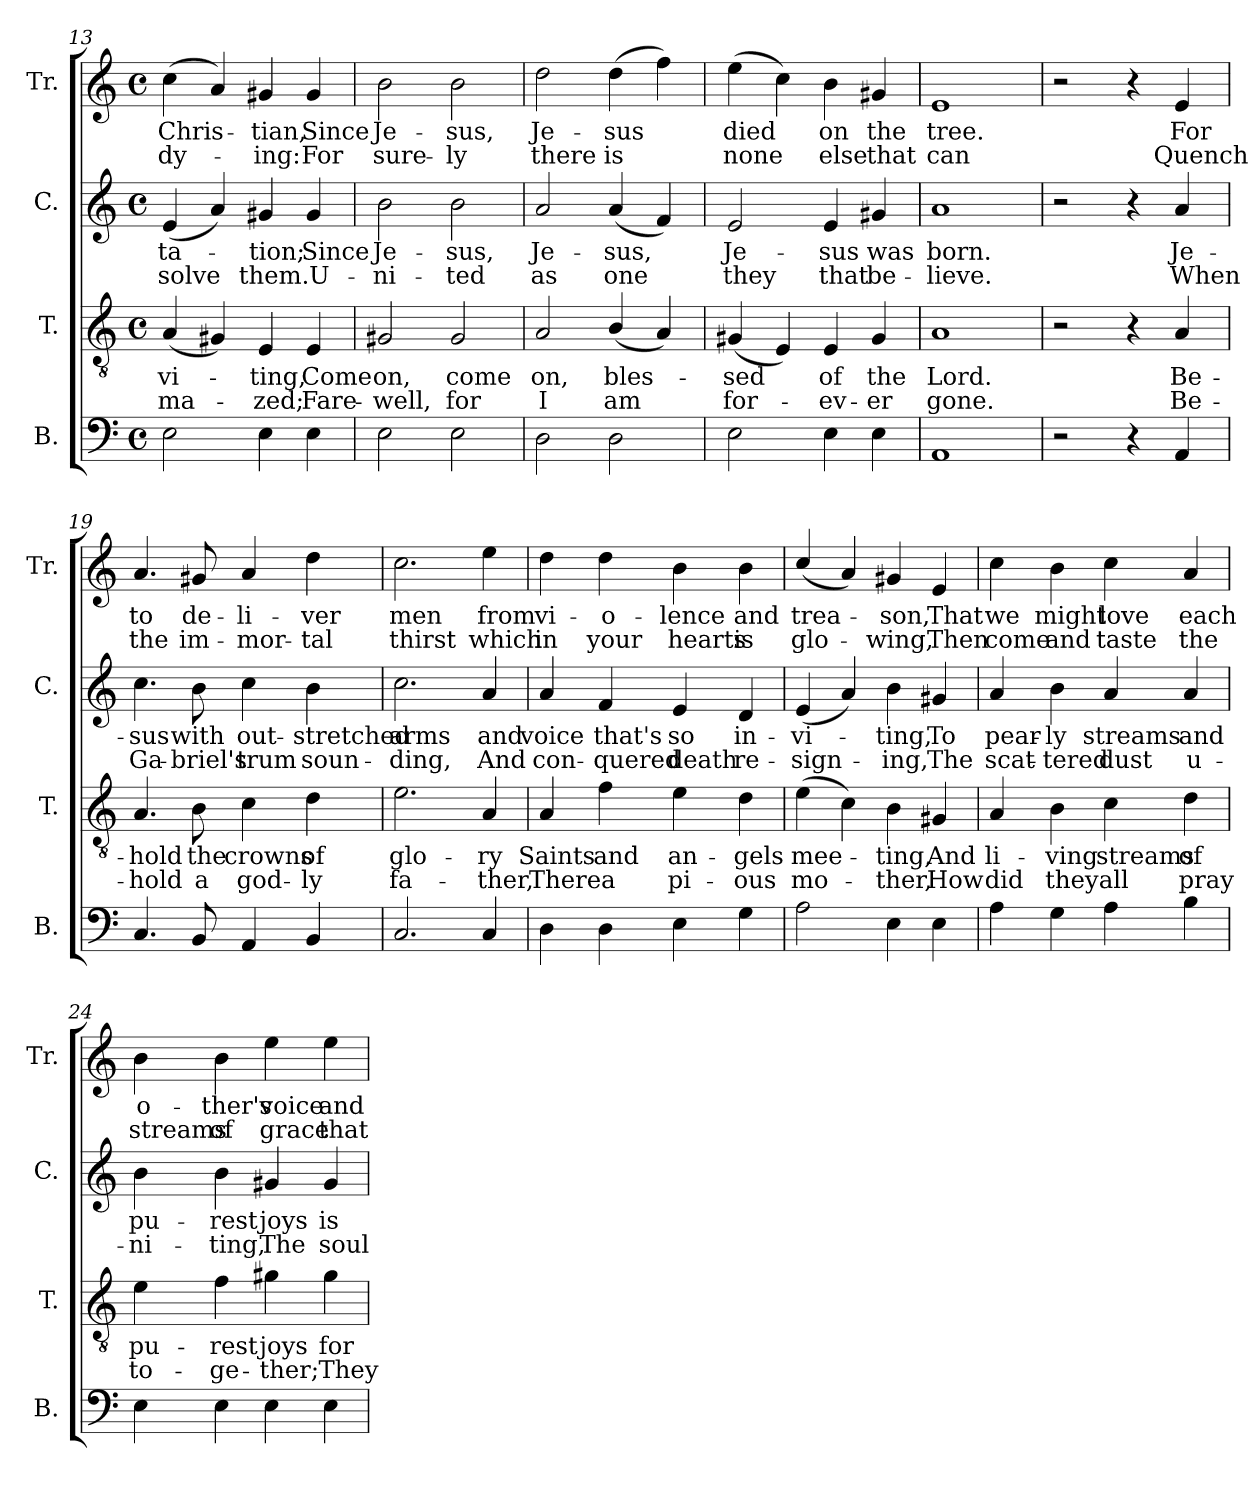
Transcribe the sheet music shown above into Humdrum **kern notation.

**kern	**kern	**text	**text	**kern	**text	**text	**kern	**text	**text
*part4	*part3	*part3	*part3	*part2	*part2	*part2	*part1	*part1	*part1
*staff4	*staff3	*staff3	*staff3	*staff2	*staff2	*staff2	*staff1	*staff1	*staff1
*I"B.	*I"T.	*	*	*I"C.	*	*	*I"Tr.	*	*
*I'B.	*I'T.	*	*	*I'C.	*	*	*I'Tr.	*	*
!!LO:LB:g=z
*clefF4	*clefGv2	*	*	*clefG2	*	*	*clefG2	*	*
*k[]	*k[]	*	*	*k[]	*	*	*k[]	*	*
*M4/4	*M4/4	*	*	*M4/4	*	*	*M4/4	*	*
*met(c)	*met(c)	*	*	*met(c)	*	*	*met(c)	*	*
=13	=13	=13	=13	=13	=13	=13	=13	=13	=13
2E\	(4A/	-vi-	-ma-	(4e/	-ta-	-solve	(4cc\	Chris-	dy-
.	4G#X/)	.	.	4a/)	.	.	4a/)	.	.
4E\	4E/	-ting,	-zed;	4g#X/	-tion;	them.	4g#X/	-tian,	-ing:
4E\	4E/	Come	Fare-	4g#/	Since	U-	4g#/	Since	For
=14	=14	=14	=14	=14	=14	=14	=14	=14	=14
2E\	2G#X/	on,	-well,	2b\	Je-	-ni-	2b\	Je-	sure-
2E\	2G#/	come	for	2b\	-sus,	-ted	2b\	-sus,	-ly
=15	=15	=15	=15	=15	=15	=15	=15	=15	=15
2D\	2A/	on,	I	2a/	Je-	as	2dd\	Je-	there
2D\	(4B/	bles-	am	(4a/	-sus,	one	(4dd\	-sus	is
.	4A/)	.	.	4f/)	.	.	4ff\)	.	.
=16	=16	=16	=16	=16	=16	=16	=16	=16	=16
2E\	(4G#X/	-sed	for-	2e/	Je-	they	(4ee\	died	none
.	4E/)	.	.	.	.	.	4cc\)	.	.
4E\	4E/	of	-ev-	4e/	-sus	that	4b\	on	else
4E\	4G#/	the	-er	4g#X/	was	be-	4g#X/	the	that
=17	=17	=17	=17	=17	=17	=17	=17	=17	=17
1AA	1A	Lord.	gone.	1a	born.	-lieve.	1e	tree.	can
=18	=18	=18	=18	=18	=18	=18	=18	=18	=18
2r	2r	.	.	2r	.	.	2r	.	.
4r	4r	.	.	4r	.	.	4r	.	.
4AA/	4A/	Be-	Be-	4a/	Je-	When	4e/	For	Quench
=19	=19	=19	=19	=19	=19	=19	=19	=19	=19
4.C/	4.A/	-hold	-hold	4.cc\	-sus	Ga-	4.a/	to	the
8BB/	8B\	the	a	8b\	with	-briel's	8g#X/	de-	im-
4AA/	4c\	crowns	god-	4cc\	out-	trum	4a/	-li-	-mor-
4BB/	4d\	of	-ly	4b\	-stretched	soun-	4dd\	-ver	-tal
!!LO:PB:g=z
=20	=20	=20	=20	=20	=20	=20	=20	=20	=20
2.C/	2.e\	glo-	fa-	2.cc\	arms	-ding,	2.cc\	men	thirst
4C/	4A/	-ry	-ther,	4a/	and	And	4ee\	from	which
=21	=21	=21	=21	=21	=21	=21	=21	=21	=21
4D\	4A/	Saints	There	4a/	voice	con-	4dd\	vi-	in
4D\	4f\	and	a	4f/	that's	-quered	4dd\	-o-	your
4E\	4e\	an-	pi-	4e/	so	death	4b\	-lence	hearts
4G\	4d\	-gels	-ous	4d/	in-	re-	4b\	and	is
=22	=22	=22	=22	=22	=22	=22	=22	=22	=22
2A\	(4e\	mee-	mo-	(4e/	-vi-	-sign-	(4cc/	trea-	glo-
.	4c\)	.	.	4a/)	.	.	4a/)	.	.
4E\	4B\	-ting,	-ther,	4b\	-ting,	-ing,	4g#X/	-son,	-wing,
4E\	4G#X/	And	How	4g#X/	To	The	4e/	That	Then
=23	=23	=23	=23	=23	=23	=23	=23	=23	=23
4A\	4A/	li-	did	4a/	pear-	scat-	4cc\	we	come
4G\	4B\	-ving	they	4b\	-ly	-tered	4b\	might	and
4A\	4c\	streams	all	4a/	streams	dust	4cc\	love	taste
4B\	4d\	of	pray	4a/	and	u-	4a/	each	the
=24	=24	=24	=24	=24	=24	=24	=24	=24	=24
4E\	4e\	pu-	to-	4b\	pu-	-ni-	4b\	o-	streams
4E\	4f\	-rest	-ge-	4b\	-rest	-ting,	4b\	-ther's	of
4E\	4g#X\	joys	-ther;	4g#X/	joys	The	4ee\	voice	grace
4E\	4g#\	for-	They	4g#/	is	soul	4ee\	and	that
=	=	=	=	=	=	=	=	=	=
*-	*-	*-	*-	*-	*-	*-	*-	*-	*-
